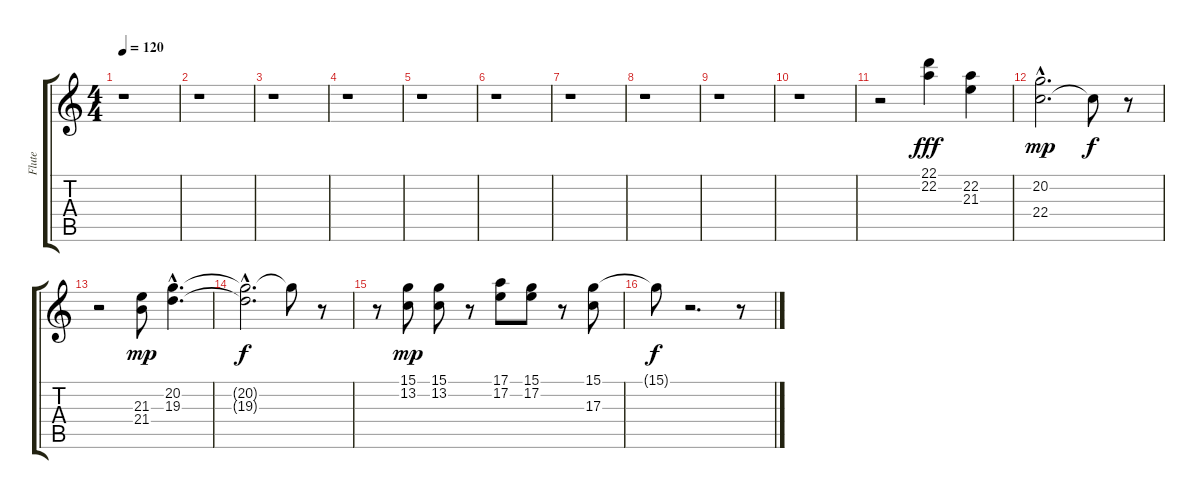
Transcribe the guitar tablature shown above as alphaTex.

\track ("Flute    " "Flute    ") {instrument tenorsax}
\staff {score tabs}
\tuning (E4 B3 G3 D3 A2 E2) {hide}
\ts (4 4)
\tempo 120
\clef g2
\ks c
r.1{dy f} |
r.1 |
r.1 |
r.1 |
r.1 |
r.1 |
r.1 |
r.1 |
r.1 |
r.1 |
r.2 (22.1 22.2).4{dy fff balance 11} (22.2 21.3).4 |
(20.2 22.4{hac}).2{d dy mp} 22.4{t}.8{dy f} r.8 |
r.2 (21.3 21.4).8{dy mp} (20.2{hac} 19.3{hac}).4{d} |
(20.2{hac t} 19.3{hac t}).2{d dy f} 20.2{t}.8 r.8 |
r.8 (15.1 13.2).8{dy mp} (15.1 13.2).8 r.8 (17.1 17.2).8 (15.1 17.2).8 r.8 (15.1 17.3).8 |
15.1{t}.8{dy f} r.2{d} r.8
